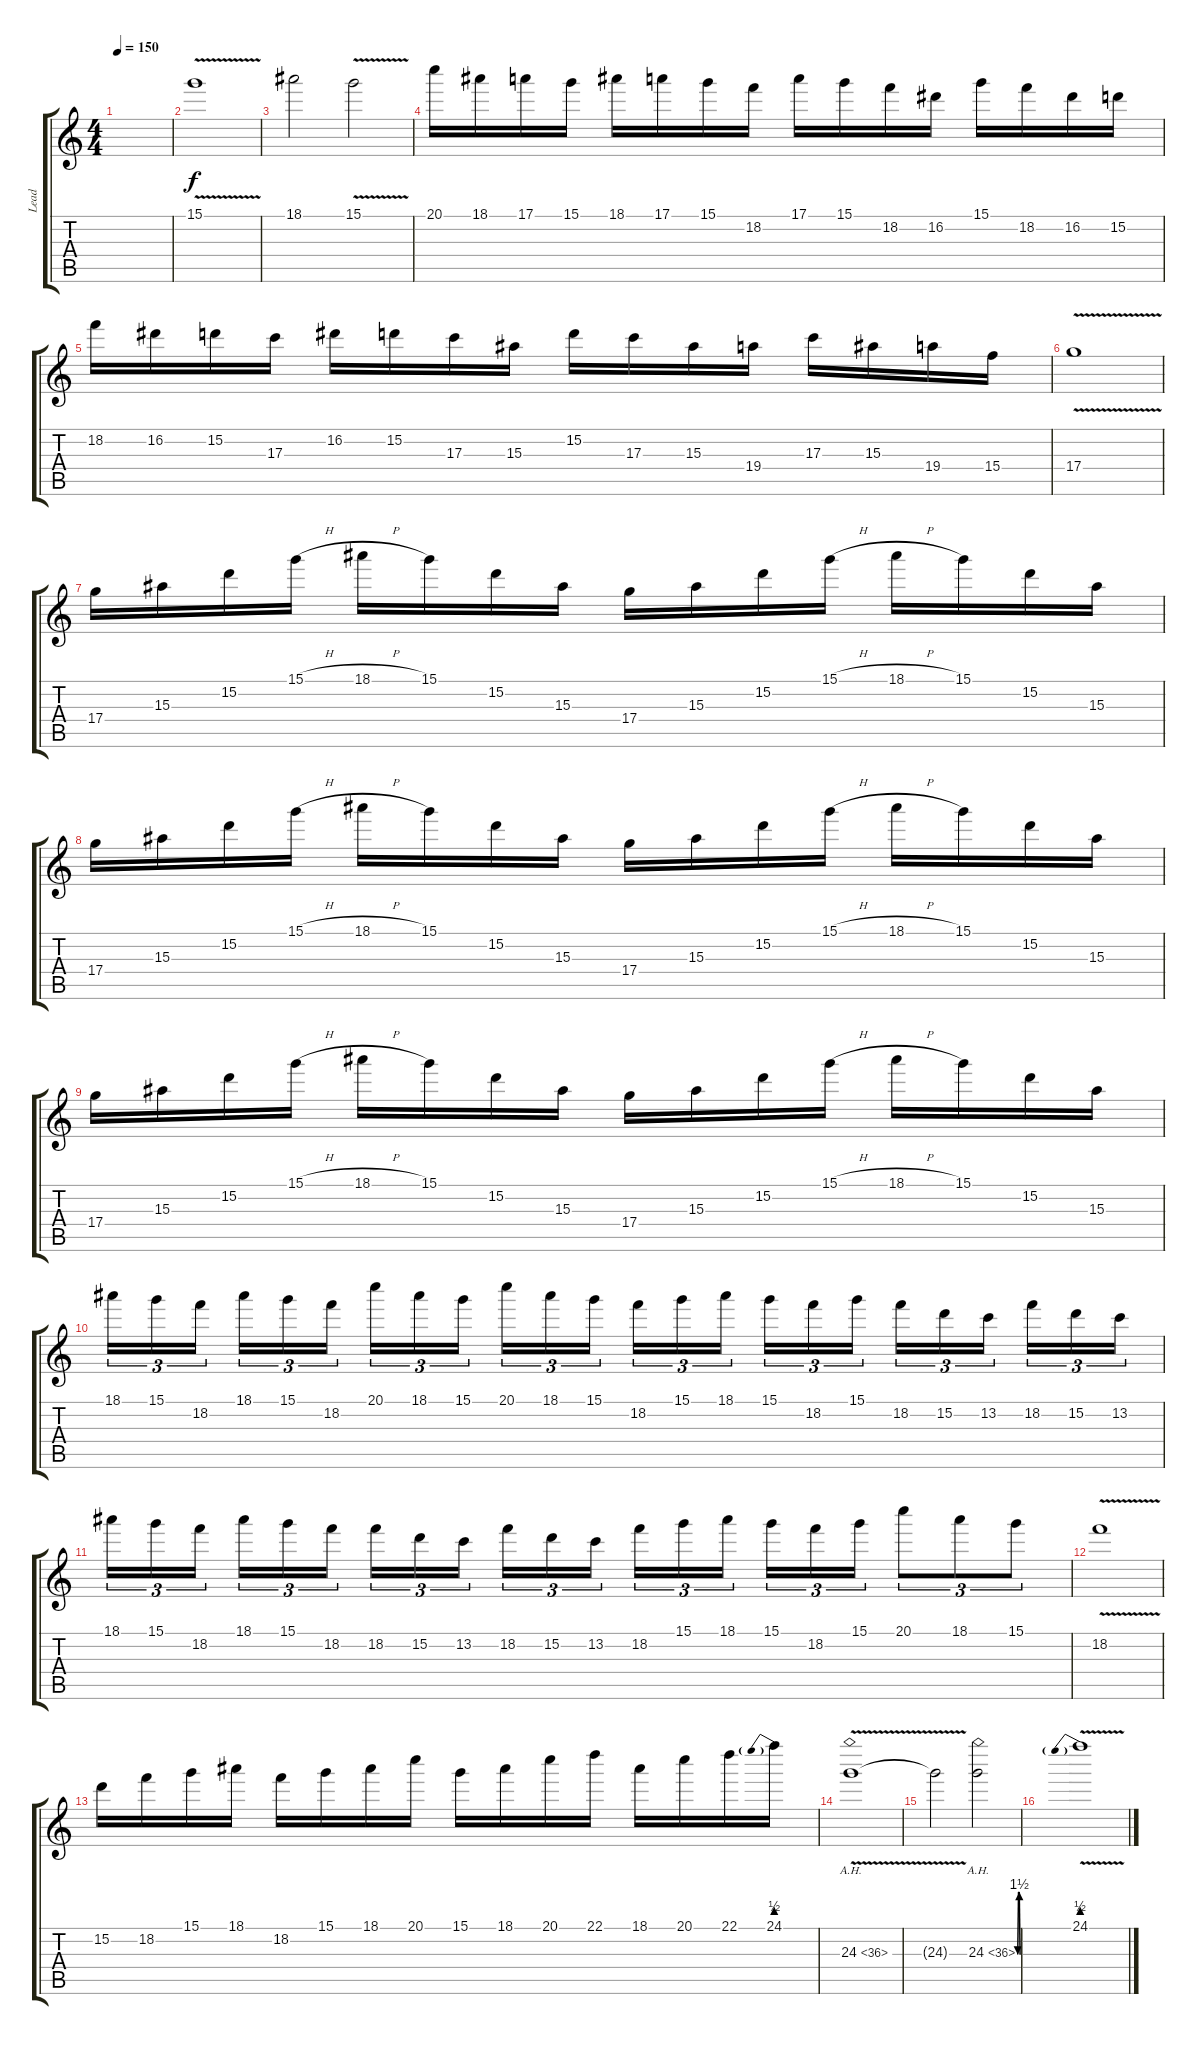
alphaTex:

\track ("Lead" "Lead") {instrument distortionguitar}
\staff {score tabs}
\tuning (E4 B3 G3 D3 A2 E2) {hide}
\ts (4 4)
\tempo 150
\clef g2
\ks c
|
15.1{v}.1 |
18.1.2 15.1{v}.2 |
20.1.16 18.1.16 17.1.16 15.1.16 18.1.16 17.1.16 15.1.16 18.2.16 17.1.16 15.1.16 18.2.16 16.2.16 15.1.16 18.2.16 16.2.16 15.2.16 |
18.2.16 16.2.16 15.2.16 17.3.16 16.2.16 15.2.16 17.3.16 15.3.16 15.2.16 17.3.16 15.3.16 19.4.16 17.3.16 15.3.16 19.4.16 15.4.16 |
17.4{v}.1 |
17.4.16 15.3.16 15.2.16 15.1{h}.16 18.1{h}.16 15.1.16 15.2.16 15.3.16 17.4.16 15.3.16 15.2.16 15.1{h}.16 18.1{h}.16 15.1.16 15.2.16 15.3.16 |
17.4.16 15.3.16 15.2.16 15.1{h}.16 18.1{h}.16 15.1.16 15.2.16 15.3.16 17.4.16 15.3.16 15.2.16 15.1{h}.16 18.1{h}.16 15.1.16 15.2.16 15.3.16 |
17.4.16 15.3.16 15.2.16 15.1{h}.16 18.1{h}.16 15.1.16 15.2.16 15.3.16 17.4.16 15.3.16 15.2.16 15.1{h}.16 18.1{h}.16 15.1.16 15.2.16 15.3.16 |
18.1.16{tu (3 2)} 15.1.16{tu (3 2)} 18.2.16{tu (3 2)} 18.1.16{tu (3 2)} 15.1.16{tu (3 2)} 18.2.16{tu (3 2)} 20.1.16{tu (3 2)} 18.1.16{tu (3 2)} 15.1.16{tu (3 2)} 20.1.16{tu (3 2)} 18.1.16{tu (3 2)} 15.1.16{tu (3 2)} 18.2.16{tu (3 2)} 15.1.16{tu (3 2)} 18.1.16{tu (3 2)} 15.1.16{tu (3 2)} 18.2.16{tu (3 2)} 15.1.16{tu (3 2)} 18.2.16{tu (3 2)} 15.2.16{tu (3 2)} 13.2.16{tu (3 2)} 18.2.16{tu (3 2)} 15.2.16{tu (3 2)} 13.2.16{tu (3 2)} |
18.1.16{tu (3 2)} 15.1.16{tu (3 2)} 18.2.16{tu (3 2)} 18.1.16{tu (3 2)} 15.1.16{tu (3 2)} 18.2.16{tu (3 2)} 18.2.16{tu (3 2)} 15.2.16{tu (3 2)} 13.2.16{tu (3 2)} 18.2.16{tu (3 2)} 15.2.16{tu (3 2)} 13.2.16{tu (3 2)} 18.2.16{tu (3 2)} 15.1.16{tu (3 2)} 18.1.16{tu (3 2)} 15.1.16{tu (3 2)} 18.2.16{tu (3 2)} 15.1.16{tu (3 2)} 20.1.8{tu (3 2)} 18.1.8{tu (3 2)} 15.1.8{tu (3 2)} |
18.2{v}.1 |
15.2.16 18.2.16 15.1.16 18.1.16 18.2.16 15.1.16 18.1.16 20.1.16 15.1.16 18.1.16 20.1.16 22.1.16 18.1.16 20.1.16 22.1.16 24.1{be (prebend 0 2 60 2)}.16 |
24.3{ah 12 v}.1 |
24.3{t}.2 24.3{be (custom 0 0 15 6 30 6 45 0 60 0) ah 12}.2 |
24.1{be (prebend 0 2 60 2) v}.1
